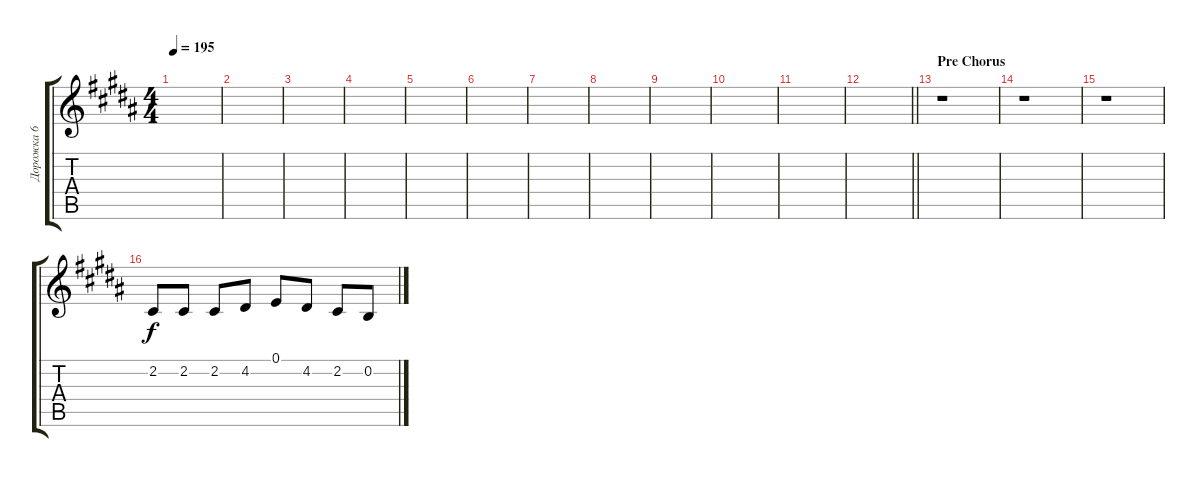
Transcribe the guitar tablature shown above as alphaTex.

\track ("Дорожка 6" "Дорожка 6") {instrument clarinet}
\staff {score tabs}
\tuning (E4 B3 G3 D3 A2 E2) {hide}
\ts (4 4)
\tempo 195
\clef g2
\ks b
|
|
|
|
|
|
|
|
|
|
|
\barLineRight lightlight
|
\section ("" "Pre Chorus")
r.1 |
r.1 |
r.1 |
2.2.8 2.2.8 2.2.8 4.2.8 0.1.8 4.2.8 2.2.8 0.2.8
